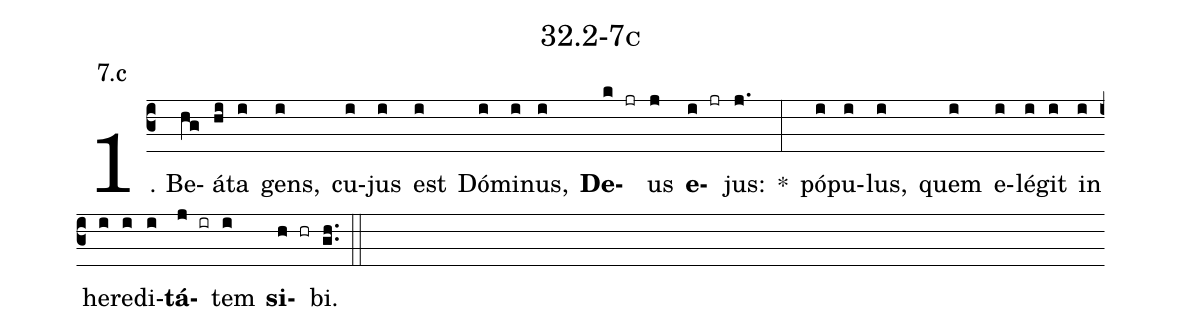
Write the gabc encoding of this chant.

name: 32.2-7c;
annotation: 7.c;
%%
(c3)1. Be(hg)á(hi)ta(i) gens,(i) cu(i)jus(i) est(i) Dó(i)mi(i)nus,(i) <b>De</b>(k jr)us(j) <b>e</b>(i jr)jus:(j.) *(:) pó(i)pu(i)lus,(i) quem(i) e(i)lé(i)git(i) in(i) he(i)re(i)di(i)<b>tá</b>(j ir)tem(i) <b>si</b>(h hr)bi.(gh..) (::)
